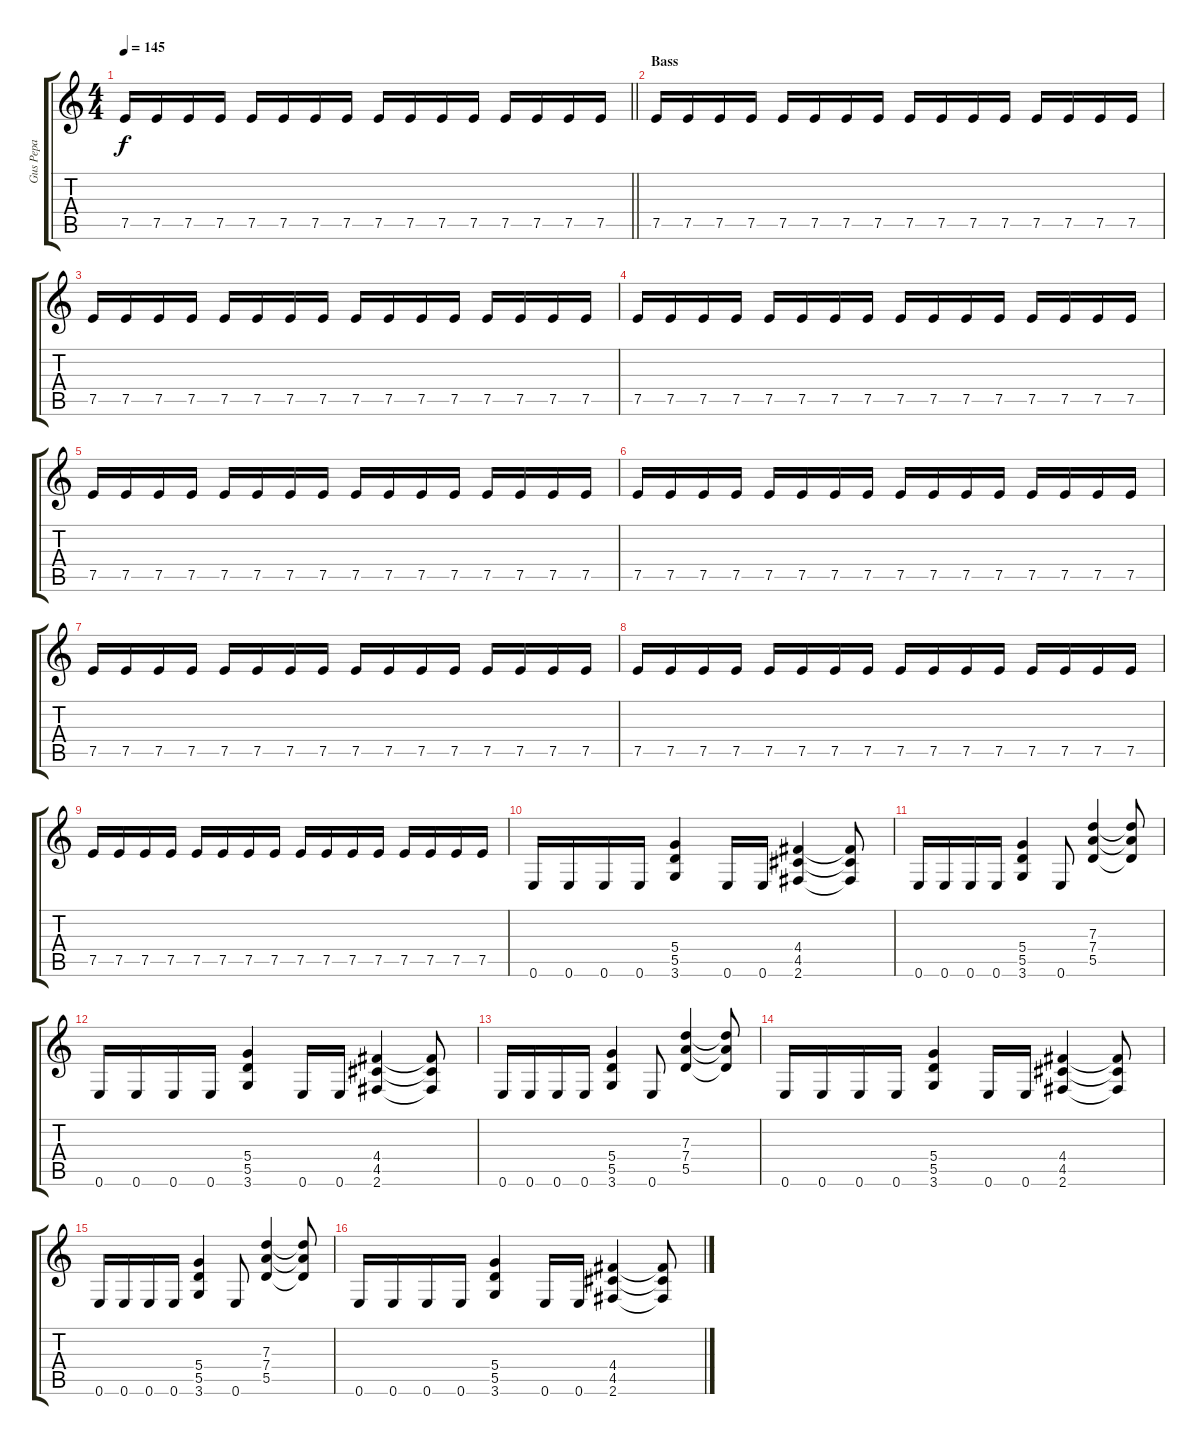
\track ("Gus Pepa" "Gus Pepa") {instrument distortionguitar}
\staff {score tabs}
\tuning (E4 B3 G3 D3 A2 E2) {hide}
\ts (4 4)
\tempo 145
\clef g2
\barLineRight lightlight
\ks c
7.5.16{dy f} 7.5.16 7.5.16 7.5.16 7.5.16 7.5.16 7.5.16 7.5.16 7.5.16 7.5.16 7.5.16 7.5.16 7.5.16 7.5.16 7.5.16 7.5.16 |
\section ("" "Bass")
7.5.16 7.5.16 7.5.16 7.5.16 7.5.16 7.5.16 7.5.16 7.5.16 7.5.16 7.5.16 7.5.16 7.5.16 7.5.16 7.5.16 7.5.16 7.5.16 |
7.5.16 7.5.16 7.5.16 7.5.16 7.5.16 7.5.16 7.5.16 7.5.16 7.5.16 7.5.16 7.5.16 7.5.16 7.5.16 7.5.16 7.5.16 7.5.16 |
7.5.16 7.5.16 7.5.16 7.5.16 7.5.16 7.5.16 7.5.16 7.5.16 7.5.16 7.5.16 7.5.16 7.5.16 7.5.16 7.5.16 7.5.16 7.5.16 |
7.5.16 7.5.16 7.5.16 7.5.16 7.5.16 7.5.16 7.5.16 7.5.16 7.5.16 7.5.16 7.5.16 7.5.16 7.5.16 7.5.16 7.5.16 7.5.16 |
7.5.16 7.5.16 7.5.16 7.5.16 7.5.16 7.5.16 7.5.16 7.5.16 7.5.16 7.5.16 7.5.16 7.5.16 7.5.16 7.5.16 7.5.16 7.5.16 |
7.5.16 7.5.16 7.5.16 7.5.16 7.5.16 7.5.16 7.5.16 7.5.16 7.5.16 7.5.16 7.5.16 7.5.16 7.5.16 7.5.16 7.5.16 7.5.16 |
7.5.16 7.5.16 7.5.16 7.5.16 7.5.16 7.5.16 7.5.16 7.5.16 7.5.16 7.5.16 7.5.16 7.5.16 7.5.16 7.5.16 7.5.16 7.5.16 |
7.5.16 7.5.16 7.5.16 7.5.16 7.5.16 7.5.16 7.5.16 7.5.16 7.5.16 7.5.16 7.5.16 7.5.16 7.5.16 7.5.16 7.5.16 7.5.16 |
0.6.16{volume 14} 0.6.16 0.6.16 0.6.16 (5.4 5.5 3.6).4 0.6.16 0.6.16 (4.4 4.5 2.6).4 (4.4{t} 4.5{t} 2.6{t}).8 |
0.6.16 0.6.16 0.6.16 0.6.16 (5.4 5.5 3.6).4 0.6.8 (7.3 7.4 5.5).4 (7.3{t} 7.4{t} 5.5{t}).8 |
0.6.16 0.6.16 0.6.16 0.6.16 (5.4 5.5 3.6).4 0.6.16 0.6.16 (4.4 4.5 2.6).4 (4.4{t} 4.5{t} 2.6{t}).8 |
0.6.16 0.6.16 0.6.16 0.6.16 (5.4 5.5 3.6).4 0.6.8 (7.3 7.4 5.5).4 (7.3{t} 7.4{t} 5.5{t}).8 |
0.6.16 0.6.16 0.6.16 0.6.16 (5.4 5.5 3.6).4 0.6.16 0.6.16 (4.4 4.5 2.6).4 (4.4{t} 4.5{t} 2.6{t}).8 |
0.6.16 0.6.16 0.6.16 0.6.16 (5.4 5.5 3.6).4 0.6.8 (7.3 7.4 5.5).4 (7.3{t} 7.4{t} 5.5{t}).8 |
0.6.16 0.6.16 0.6.16 0.6.16 (5.4 5.5 3.6).4 0.6.16 0.6.16 (4.4 4.5 2.6).4 (4.4{t} 4.5{t} 2.6{t}).8
